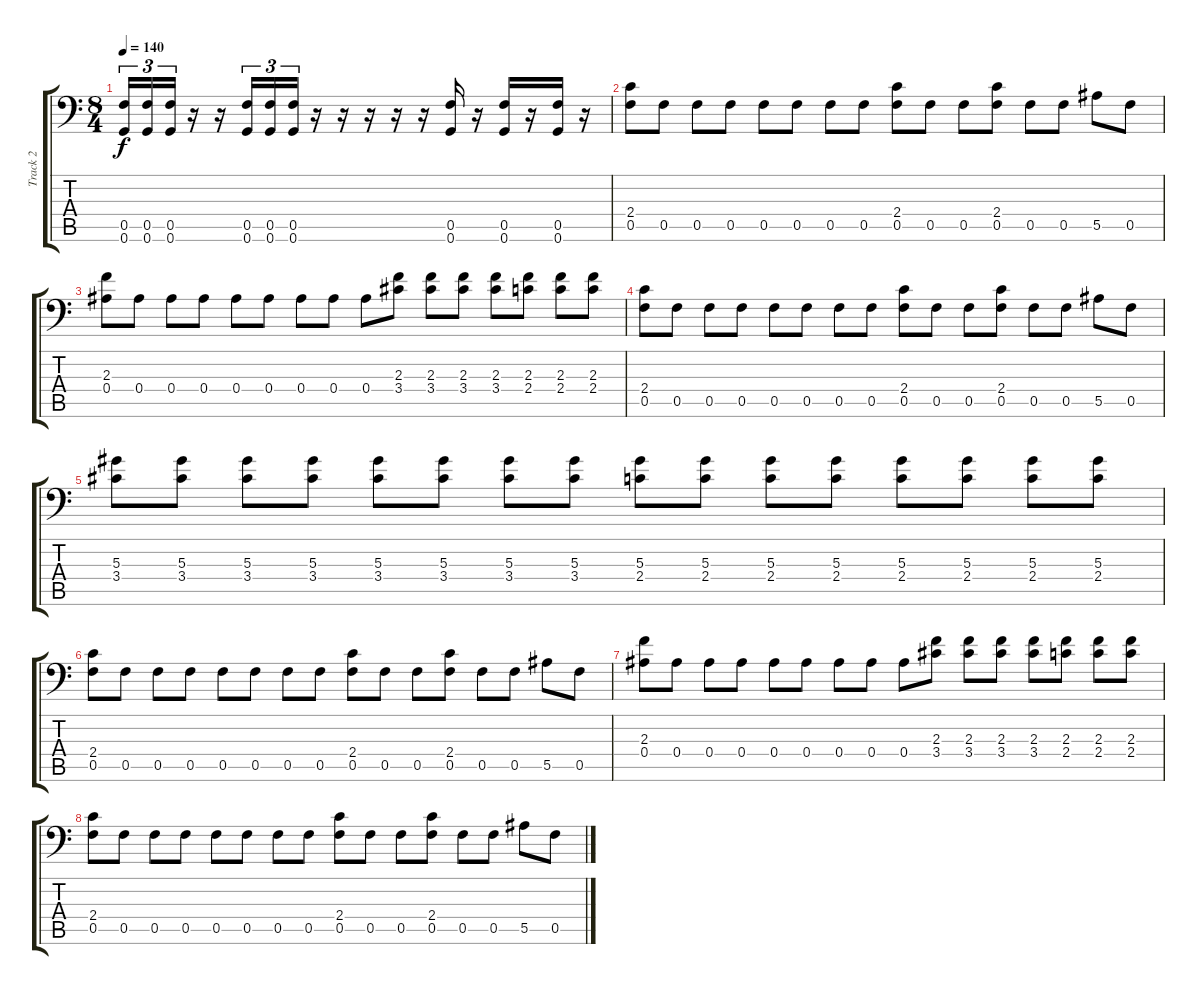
\track ("Track 2" "Track 2") {instrument distortionguitar}
\staff {score tabs}
\tuning (C4 G3 Eb3 Bb2 F2 G1) {hide}
\ts (8 4)
\tempo 140
\clef f4
\ks c
(0.5 0.6).16{tu (3 2) dy f} (0.5 0.6).16{tu (3 2)} (0.5 0.6).16{tu (3 2)} r.16 r.16 (0.5 0.6).16{tu (3 2)} (0.5 0.6).16{tu (3 2)} (0.5 0.6).16{tu (3 2)} r.16 r.16 r.16 r.16 r.16 (0.5 0.6).16 r.16 (0.5 0.6).16 r.16 (0.5 0.6).16 r.16 |
(2.4 0.5).8 0.5.8 0.5.8 0.5.8 0.5.8 0.5.8 0.5.8 0.5.8 (2.4 0.5).8 0.5.8 0.5.8 (2.4 0.5).8 0.5.8 0.5.8 5.5.8 0.5.8 |
(2.3 0.4).8 0.4.8 0.4.8 0.4.8 0.4.8 0.4.8 0.4.8 0.4.8 0.4.8 (2.3 3.4).8 (2.3 3.4).8 (2.3 3.4).8 (2.3 3.4).8 (2.3 2.4).8 (2.3 2.4).8 (2.3 2.4).8 |
(2.4 0.5).8 0.5.8 0.5.8 0.5.8 0.5.8 0.5.8 0.5.8 0.5.8 (2.4 0.5).8 0.5.8 0.5.8 (2.4 0.5).8 0.5.8 0.5.8 5.5.8 0.5.8 |
(5.3 3.4).8 (5.3 3.4).8 (5.3 3.4).8 (5.3 3.4).8 (5.3 3.4).8 (5.3 3.4).8 (5.3 3.4).8 (5.3 3.4).8 (5.3 2.4).8 (5.3 2.4).8 (5.3 2.4).8 (5.3 2.4).8 (5.3 2.4).8 (5.3 2.4).8 (5.3 2.4).8 (5.3 2.4).8 |
(2.4 0.5).8 0.5.8 0.5.8 0.5.8 0.5.8 0.5.8 0.5.8 0.5.8 (2.4 0.5).8 0.5.8 0.5.8 (2.4 0.5).8 0.5.8 0.5.8 5.5.8 0.5.8 |
(2.3 0.4).8 0.4.8 0.4.8 0.4.8 0.4.8 0.4.8 0.4.8 0.4.8 0.4.8 (2.3 3.4).8 (2.3 3.4).8 (2.3 3.4).8 (2.3 3.4).8 (2.3 2.4).8 (2.3 2.4).8 (2.3 2.4).8 |
(2.4 0.5).8 0.5.8 0.5.8 0.5.8 0.5.8 0.5.8 0.5.8 0.5.8 (2.4 0.5).8 0.5.8 0.5.8 (2.4 0.5).8 0.5.8 0.5.8 5.5.8 0.5.8
